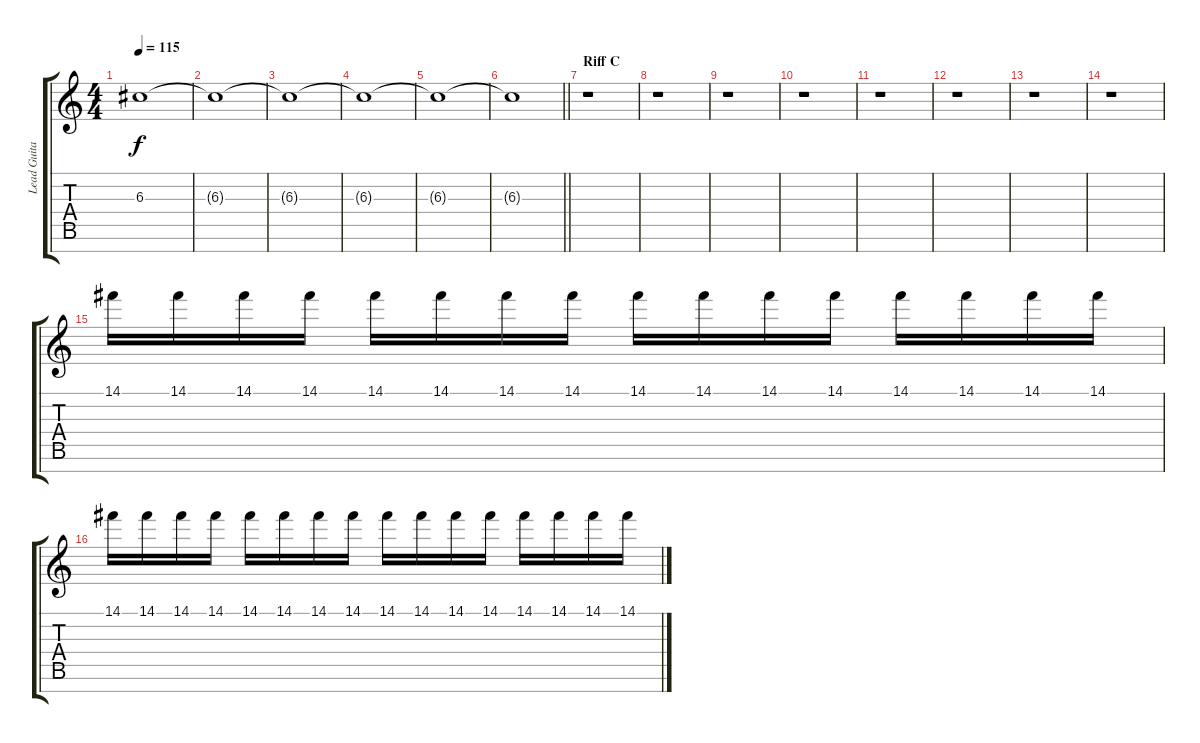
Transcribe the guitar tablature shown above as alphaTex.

\track ("Lead Guitar" "Lead Guita") {instrument overdrivenguitar}
\staff {score tabs}
\tuning (E4 B3 G3 D3 A2 E2 B1) {hide}
\ts (4 4)
\tempo 115
\clef g2
\ks c
6.3{t}.1{dy f} |
6.3{t}.1{volume 7} |
6.3{t}.1 |
6.3{t}.1 |
6.3{t}.1 |
\barLineRight lightlight
6.3{t}.1 |
\section ("" "Riff C")
r.1 |
r.1 |
r.1 |
r.1 |
r.1 |
r.1 |
r.1 |
r.1 |
14.1.16{volume 10} 14.1.16 14.1.16 14.1.16 14.1.16 14.1.16 14.1.16 14.1.16 14.1.16 14.1.16 14.1.16 14.1.16 14.1.16 14.1.16 14.1.16 14.1.16 |
14.1.16 14.1.16 14.1.16 14.1.16 14.1.16 14.1.16 14.1.16 14.1.16 14.1.16 14.1.16 14.1.16 14.1.16 14.1.16 14.1.16 14.1.16 14.1.16
